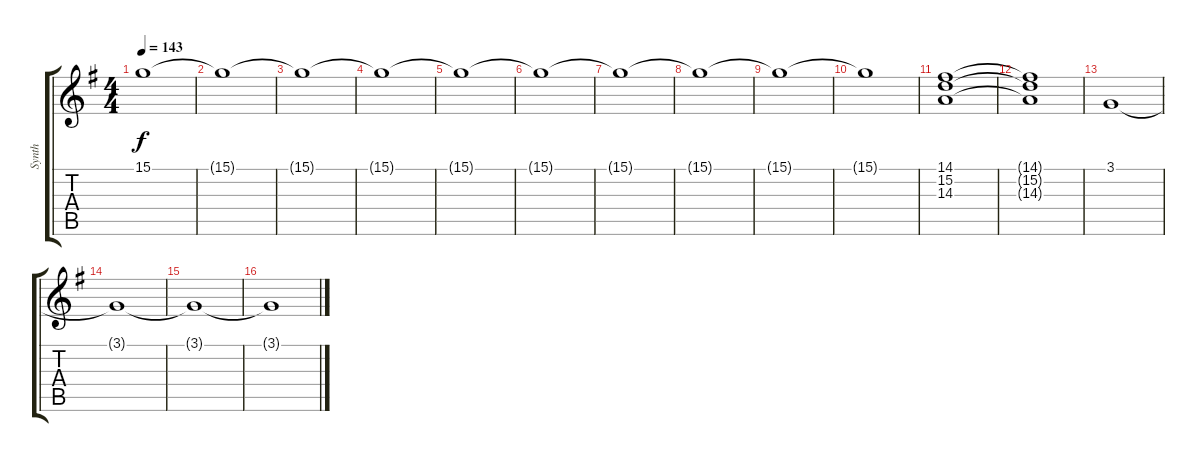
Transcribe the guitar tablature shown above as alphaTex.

\track ("Synth" "Synth") {instrument synthstrings2}
\staff {score tabs}
\tuning (E4 B3 G3 D3 A2 E2) {hide}
\ts (4 4)
\tempo 143
\clef g2
\ks g
15.1{t}.1{dy f} |
15.1{t}.1 |
15.1{t}.1 |
15.1{t}.1 |
15.1{t}.1 |
15.1{t}.1 |
15.1{t}.1 |
15.1{t}.1 |
15.1{t}.1 |
15.1{t}.1 |
(14.1 15.2 14.3).1 |
(14.1{t} 15.2{t} 14.3{t}).1 |
3.1.1 |
3.1{t}.1 |
3.1{t}.1 |
3.1{t}.1
